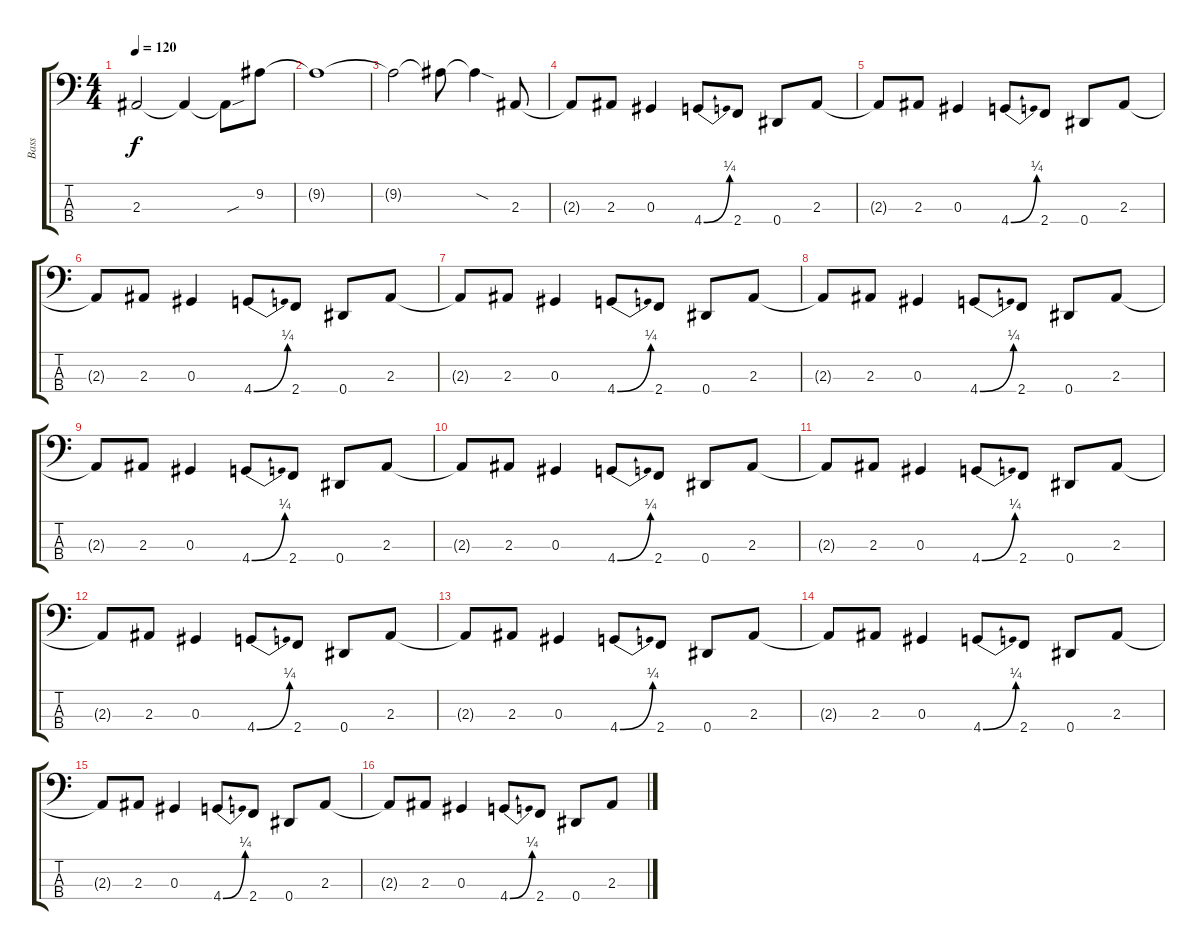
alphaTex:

\track ("Bass" "Bass") {instrument electricbassfinger}
\staff {score tabs}
\tuning (Gb2 Db2 Ab1 Eb1) {hide}
\ts (4 4)
\tempo 120
\clef f4
\ks c
2.3{t}.2{dy f} 2.3{t}.4 2.3{sou t}.8 9.2.8 |
9.2{t}.1 |
9.2{t}.2 9.2{t}.8 9.2{sod t}.4 2.3.8 |
2.3{t}.8 2.3.8 0.3.4 4.4{be (bend 0 0 60 1)}.8 2.4.8 0.4.8 2.3.8 |
2.3{t}.8 2.3.8 0.3.4 4.4{be (bend 0 0 60 1)}.8 2.4.8 0.4.8 2.3.8 |
2.3{t}.8 2.3.8 0.3.4 4.4{be (bend 0 0 60 1)}.8 2.4.8 0.4.8 2.3.8 |
2.3{t}.8 2.3.8 0.3.4 4.4{be (bend 0 0 60 1)}.8 2.4.8 0.4.8 2.3.8 |
2.3{t}.8 2.3.8 0.3.4 4.4{be (bend 0 0 60 1)}.8 2.4.8 0.4.8 2.3.8 |
2.3{t}.8 2.3.8 0.3.4 4.4{be (bend 0 0 60 1)}.8 2.4.8 0.4.8 2.3.8 |
2.3{t}.8 2.3.8 0.3.4 4.4{be (bend 0 0 60 1)}.8 2.4.8 0.4.8 2.3.8 |
2.3{t}.8 2.3.8 0.3.4 4.4{be (bend 0 0 60 1)}.8 2.4.8 0.4.8 2.3.8 |
2.3{t}.8 2.3.8 0.3.4 4.4{be (bend 0 0 60 1)}.8 2.4.8 0.4.8 2.3.8 |
2.3{t}.8 2.3.8 0.3.4 4.4{be (bend 0 0 60 1)}.8 2.4.8 0.4.8 2.3.8 |
2.3{t}.8 2.3.8 0.3.4 4.4{be (bend 0 0 60 1)}.8 2.4.8 0.4.8 2.3.8 |
2.3{t}.8 2.3.8 0.3.4 4.4{be (bend 0 0 60 1)}.8 2.4.8 0.4.8 2.3.8 |
2.3{t}.8 2.3.8 0.3.4 4.4{be (bend 0 0 60 1)}.8 2.4.8 0.4.8 2.3.8
